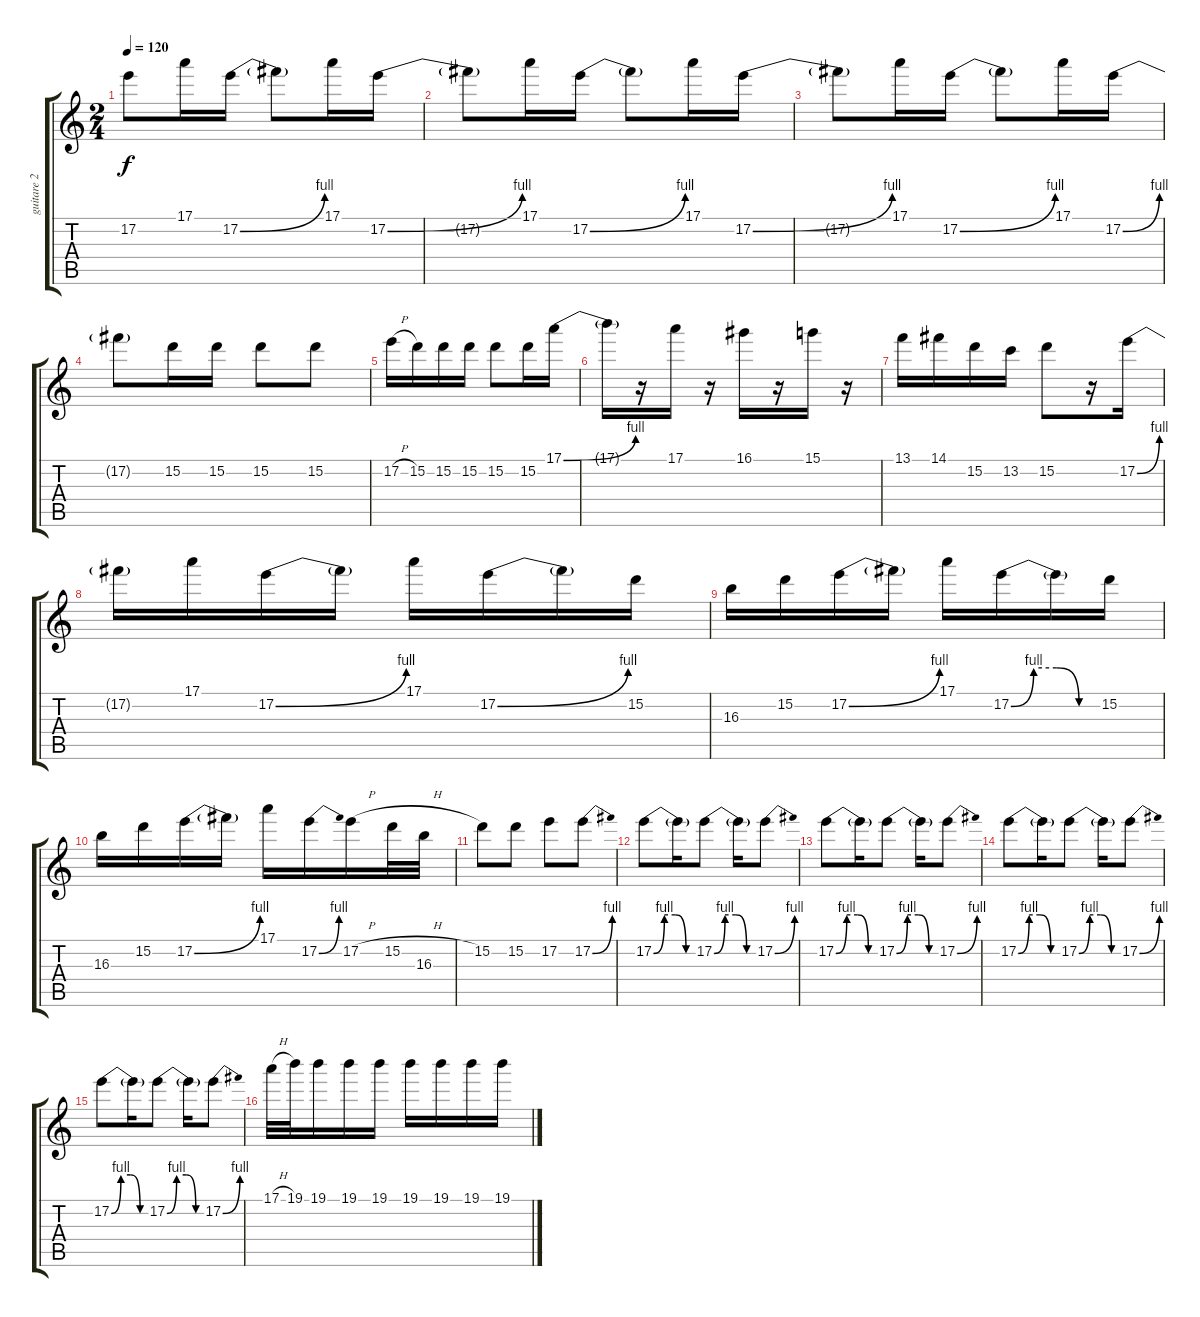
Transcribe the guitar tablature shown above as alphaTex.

\track ("guitare 2" "guitare 2") {instrument distortionguitar}
\staff {score tabs}
\tuning (E4 B3 G3 D3 A2 E2) {hide}
\ts (2 4)
\tempo 120
\clef g2
\ks c
17.2{t}.8{dy f} 17.1.16 17.2{be (bend 0 0 60 4)}.16 17.2{t}.8 17.1.16 17.2{be (bend 0 0 60 4)}.16 |
17.2{t}.8 17.1.16 17.2{be (bend 0 0 60 4)}.16 17.2{t}.8 17.1.16 17.2{be (bend 0 0 60 4)}.16 |
17.2{t}.8 17.1.16 17.2{be (bend 0 0 60 4)}.16 17.2{t}.8 17.1.16 17.2{be (bend 0 0 60 4)}.16 |
17.2{t}.8 15.2.16 15.2.16 15.2.8 15.2.8 |
17.2{h}.16 15.2.16 15.2.16 15.2.16 15.2.8 15.2.16 17.1{be (bend 0 0 60 4)}.16 |
17.1{t}.16 r.16 17.1.16 r.16 16.1.16 r.16 15.1.16 r.16 |
13.1.16 14.1.16 15.2.16 13.2.16 15.2.8 r.16 17.2{be (bend 0 0 60 4)}.16 |
17.2{t}.16 17.1.16 17.2{be (bend 0 0 60 4)}.16 17.2{t}.16 17.1.16 17.2{be (bend 0 0 60 4)}.16 17.2{t}.16 15.2.16 |
16.3.16 15.2.16 17.2{be (bend 0 0 60 4)}.16 17.2{t}.16 17.1.16 17.2{be (custom 0 0 15 4 30 4 45 0 60 0)}.16 17.2{t}.16 15.2.16 |
16.3.16 15.2.16 17.2{be (bend 0 0 60 4)}.16 17.2{t}.16 17.1.16 17.2{be (bend 0 0 60 4)}.16 17.2{h}.16 15.2{h}.32 16.3.32 |
15.2.8 15.2.8 17.2.8 17.2{be (bend 0 0 60 4)}.8 |
17.2{be (custom 0 0 15 4 30 4 45 0 60 0)}.8 17.2{t}.16 17.2{be (custom 0 0 15 4 30 4 45 0 60 0)}.8 17.2{t}.16 17.2{be (bend 0 0 60 4)}.8 |
17.2{be (custom 0 0 15 4 30 4 45 0 60 0)}.8 17.2{t}.16 17.2{be (custom 0 0 15 4 30 4 45 0 60 0)}.8 17.2{t}.16 17.2{be (bend 0 0 60 4)}.8 |
17.2{be (custom 0 0 15 4 30 4 45 0 60 0)}.8 17.2{t}.16 17.2{be (custom 0 0 15 4 30 4 45 0 60 0)}.8 17.2{t}.16 17.2{be (bend 0 0 60 4)}.8 |
17.2{be (custom 0 0 15 4 30 4 45 0 60 0)}.8 17.2{t}.16 17.2{be (custom 0 0 15 4 30 4 45 0 60 0)}.8 17.2{t}.16 17.2{be (bend 0 0 60 4)}.8 |
17.1{h}.32 19.1.32 19.1.16 19.1.16 19.1.16 19.1.16 19.1.16 19.1.16 19.1.16
